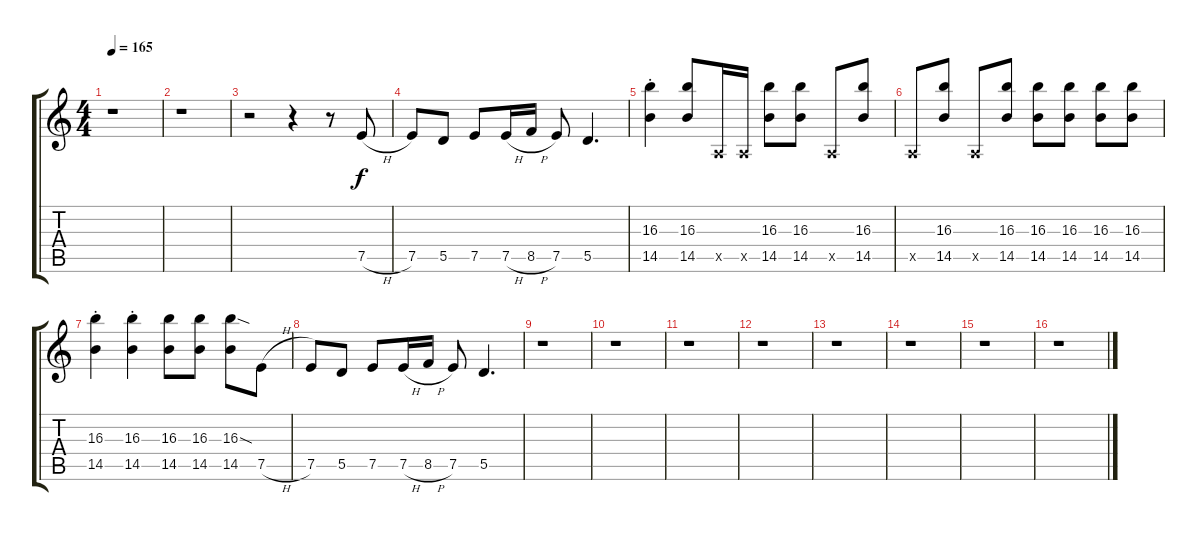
\track "" {instrument distortionguitar}
\staff {score tabs}
\tuning (E4 B3 G3 D3 A2 D2) {hide}
\ts (4 4)
\tempo 165
\clef g2
\ks c
r.1{dy f} |
r.1 |
r.2 r.4 r.8 7.5{h}.8 |
7.5.8 5.5.8 7.5.8 7.5{h}.16 8.5{h}.16 7.5.8 5.5.4{d} |
(16.3 14.5{st}).4 (16.3 14.5).8 0.5{x}.16 0.5{x}.16 (16.3 14.5).8 (16.3 14.5).8 0.5{x}.8 (16.3 14.5).8 |
0.5{x}.8 (16.3 14.5).8 0.5{x}.8 (16.3 14.5).8 (16.3 14.5).8 (16.3 14.5).8 (16.3 14.5).8 (16.3 14.5).8 |
(16.3 14.5{st}).4 (16.3 14.5{st}).4 (16.3 14.5).8 (16.3 14.5).8 (16.3{sod} 14.5).8 7.5{h}.8 |
7.5.8 5.5.8 7.5.8 7.5{h}.16 8.5{h}.16 7.5.8 5.5.4{d} |
r.1 |
r.1 |
r.1 |
r.1 |
r.1 |
r.1 |
r.1 |
r.1
